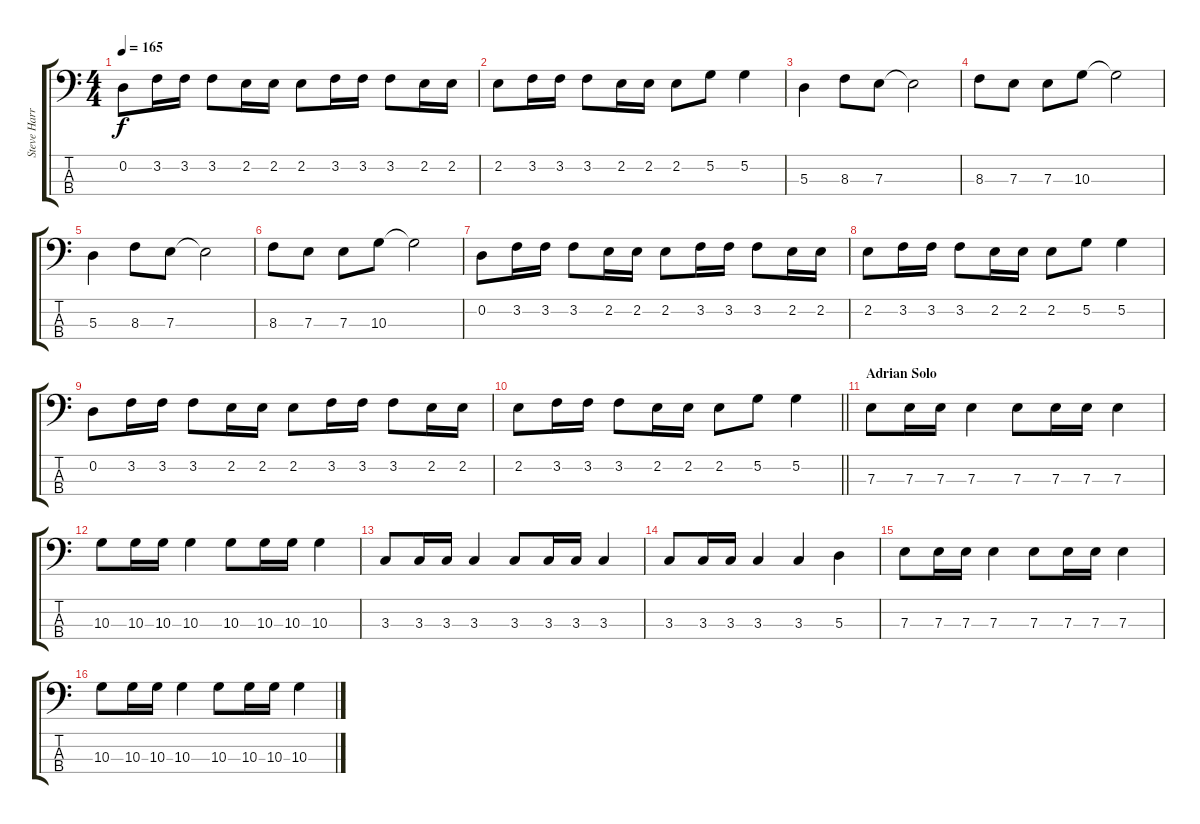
\track ("Steve Harris" "Steve Harr") {instrument electricbassfinger}
\staff {score tabs}
\tuning (G2 D2 A1 E1) {hide}
\ts (4 4)
\tempo 165
\clef f4
\ks c
0.2.8{dy f} 3.2.16 3.2.16 3.2.8 2.2.16 2.2.16 2.2.8 3.2.16 3.2.16 3.2.8 2.2.16 2.2.16 |
2.2.8 3.2.16 3.2.16 3.2.8 2.2.16 2.2.16 2.2.8 5.2.8 5.2.4 |
5.3.4 8.3.8 7.3.8 7.3{t}.2 |
8.3.8 7.3.8 7.3.8 10.3.8 10.3{t}.2 |
5.3.4 8.3.8 7.3.8 7.3{t}.2 |
8.3.8 7.3.8 7.3.8 10.3.8 10.3{t}.2 |
0.2.8 3.2.16 3.2.16 3.2.8 2.2.16 2.2.16 2.2.8 3.2.16 3.2.16 3.2.8 2.2.16 2.2.16 |
2.2.8 3.2.16 3.2.16 3.2.8 2.2.16 2.2.16 2.2.8 5.2.8 5.2.4 |
0.2.8 3.2.16 3.2.16 3.2.8 2.2.16 2.2.16 2.2.8 3.2.16 3.2.16 3.2.8 2.2.16 2.2.16 |
\barLineRight lightlight
2.2.8 3.2.16 3.2.16 3.2.8 2.2.16 2.2.16 2.2.8 5.2.8 5.2.4 |
\section ("" "Adrian Solo")
7.3.8 7.3.16 7.3.16 7.3.4 7.3.8 7.3.16 7.3.16 7.3.4 |
10.3.8 10.3.16 10.3.16 10.3.4 10.3.8 10.3.16 10.3.16 10.3.4 |
3.3.8 3.3.16 3.3.16 3.3.4 3.3.8 3.3.16 3.3.16 3.3.4 |
3.3.8 3.3.16 3.3.16 3.3.4 3.3.4 5.3.4 |
7.3.8 7.3.16 7.3.16 7.3.4 7.3.8 7.3.16 7.3.16 7.3.4 |
10.3.8 10.3.16 10.3.16 10.3.4 10.3.8 10.3.16 10.3.16 10.3.4
